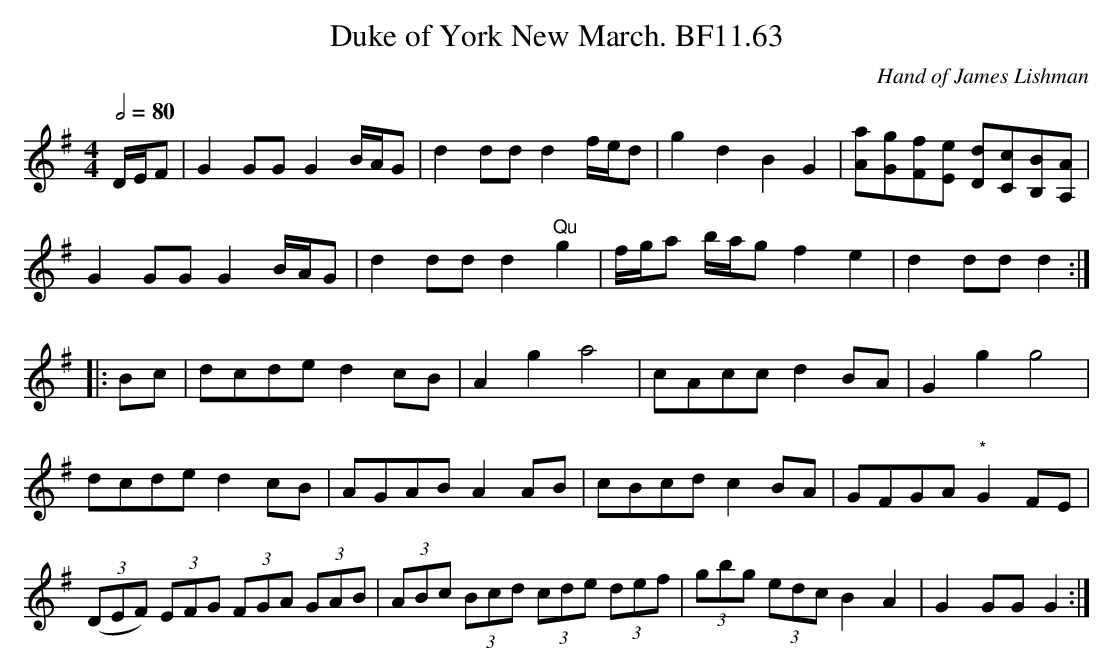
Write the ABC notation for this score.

X:1
T:Duke of York New March. BF11.63
M:4/4
L:1/8
Q:1/2=80
C:Hand of James Lishman
K:G major
D/E/F|G2GGG2B/A/G|d2ddd2f/e/d|g2d2B2G2|\
[Aa][Gg][Ff][Ee] [Dd][Cc][B,B][A,A]|
G2GGG2B/A/G|d2ddd2"Qu"g2|f/g/a b/a/g f2e2|d2ddd2:|
|:Bc|dcded2cB|A2g2a4|cAccd2BA|G2g2g4|
dcded2cB|AGABA2AB|cBcd c2BA|GFGA"^*"G2 FE|
((3DEF) (3EFG (3FGA (3GAB|(3ABc (3Bcd (3cde (3def|\
(3gbg (3edc B2A2|G2GGG2:|
